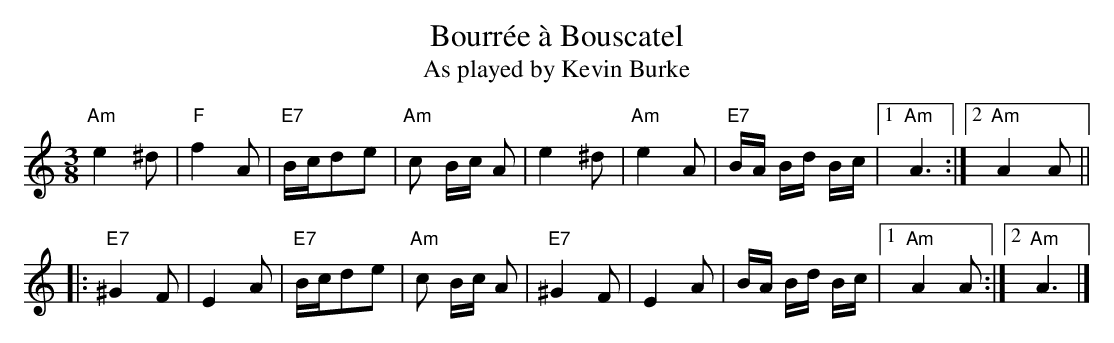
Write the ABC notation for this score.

X:1
T:Bourrée à Bouscatel
T:As played by Kevin Burke
M:3/8
L:1/16
K:Amin
"Am"e4 ^d2|"F"f4 A2|"E7"Bcd2e2|"Am"c2 Bc A2|e4 ^d2|"Am"e4 A2|"E7"BA Bd Bc|1 "Am"A6:|2"Am" A4A2||
|:"E7"^G4 F2|E4 A2|"E7"Bcd2e2|"Am"c2 Bc A2|"E7"^G4 F2|E4 A2|BA Bd Bc|1 "Am"A4A2:|2"Am" A6|]
